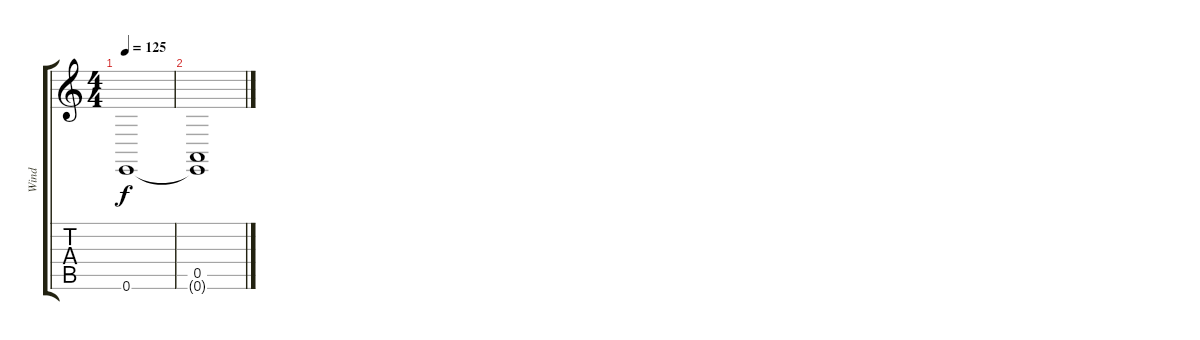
\track ("Wind" "Wind") {instrument seashore}
\staff {score tabs}
\tuning (E4 B3 G3 D3 A2 E2) {hide}
\ts (4 4)
\tempo 125
\clef g2
\ks c
0.6.1{dy f volume 0 instrument seashore} |
(0.5 0.6{t}).1
